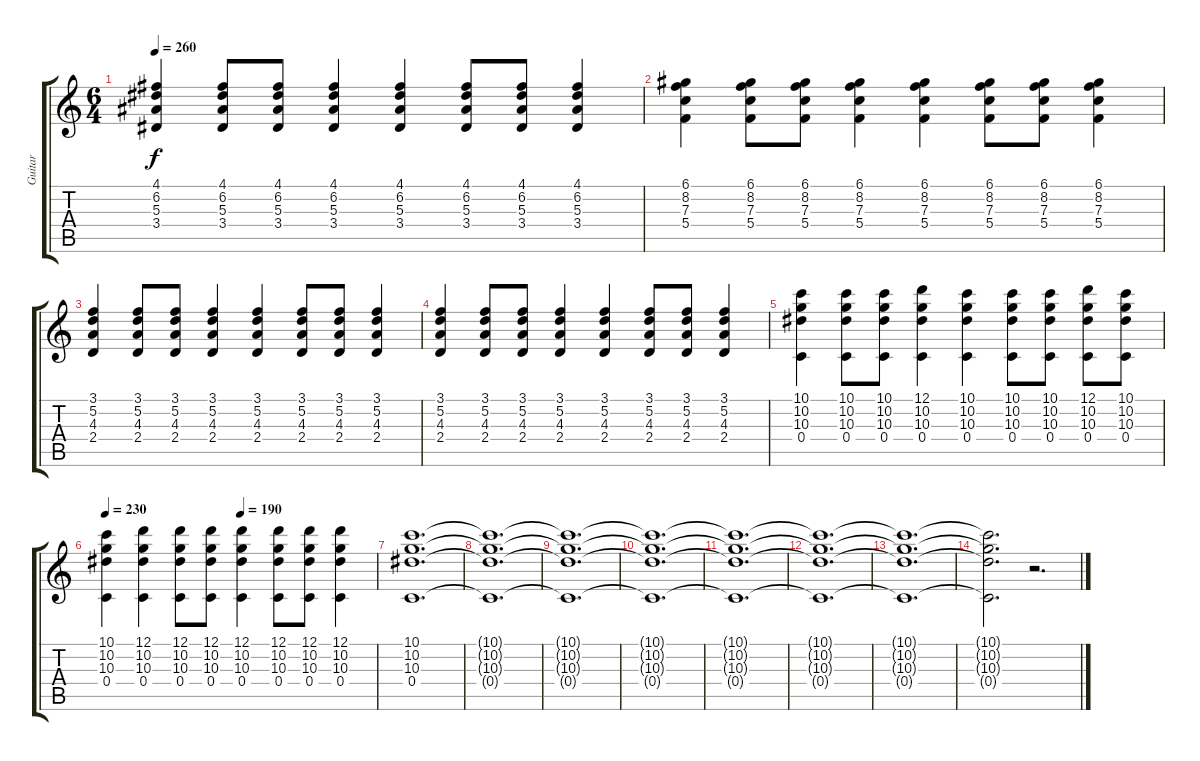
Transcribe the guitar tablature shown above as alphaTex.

\track ("Guitar" "Guitar") {instrument distortionguitar}
\staff {score tabs}
\tuning (D4 A3 F3 C3 G2 D2) {hide}
\ts (6 4)
\tempo 260
\clef g2
\ks c
(4.1 6.2 5.3 3.4).4{dy f} (4.1 6.2 5.3 3.4).8 (4.1 6.2 5.3 3.4).8 (4.1 6.2 5.3 3.4).4 (4.1 6.2 5.3 3.4).4 (4.1 6.2 5.3 3.4).8 (4.1 6.2 5.3 3.4).8 (4.1 6.2 5.3 3.4).4 |
(6.1 8.2 7.3 5.4).4 (6.1 8.2 7.3 5.4).8 (6.1 8.2 7.3 5.4).8 (6.1 8.2 7.3 5.4).4 (6.1 8.2 7.3 5.4).4 (6.1 8.2 7.3 5.4).8 (6.1 8.2 7.3 5.4).8 (6.1 8.2 7.3 5.4).4 |
(3.1 5.2 4.3 2.4).4 (3.1 5.2 4.3 2.4).8 (3.1 5.2 4.3 2.4).8 (3.1 5.2 4.3 2.4).4 (3.1 5.2 4.3 2.4).4 (3.1 5.2 4.3 2.4).8 (3.1 5.2 4.3 2.4).8 (3.1 5.2 4.3 2.4).4 |
(3.1 5.2 4.3 2.4).4 (3.1 5.2 4.3 2.4).8 (3.1 5.2 4.3 2.4).8 (3.1 5.2 4.3 2.4).4 (3.1 5.2 4.3 2.4).4 (3.1 5.2 4.3 2.4).8 (3.1 5.2 4.3 2.4).8 (3.1 5.2 4.3 2.4).4 |
(10.1 10.2 10.3 0.4).4 (10.1 10.2 10.3 0.4).8 (10.1 10.2 10.3 0.4).8 (12.1 10.2 10.3 0.4).4 (10.1 10.2 10.3 0.4).4 (10.1 10.2 10.3 0.4).8 (10.1 10.2 10.3 0.4).8 (12.1 10.2 10.3 0.4).8 (10.1 10.2 10.3 0.4).8 |
\tempo 230
\tempo (190 0.5)
(10.1 10.2 10.3 0.4).4 (12.1 10.2 10.3 0.4).4 (12.1 10.2 10.3 0.4).8 (12.1 10.2 10.3 0.4).8 (12.1 10.2 10.3 0.4).4 (12.1 10.2 10.3 0.4).8 (12.1 10.2 10.3 0.4).8 (12.1 10.2 10.3 0.4).4 |
(10.1 10.2 10.3 0.4).1{d volume 8} |
(10.1{t} 10.2{t} 10.3{t} 0.4{t}).1{d} |
(10.1{t} 10.2{t} 10.3{t} 0.4{t}).1{d} |
(10.1{t} 10.2{t} 10.3{t} 0.4{t}).1{d} |
(10.1{t} 10.2{t} 10.3{t} 0.4{t}).1{d} |
(10.1{t} 10.2{t} 10.3{t} 0.4{t}).1{d} |
(10.1{t} 10.2{t} 10.3{t} 0.4{t}).1{d} |
(10.1{t} 10.2{t} 10.3{t} 0.4{t}).2{d} r.2{d}
